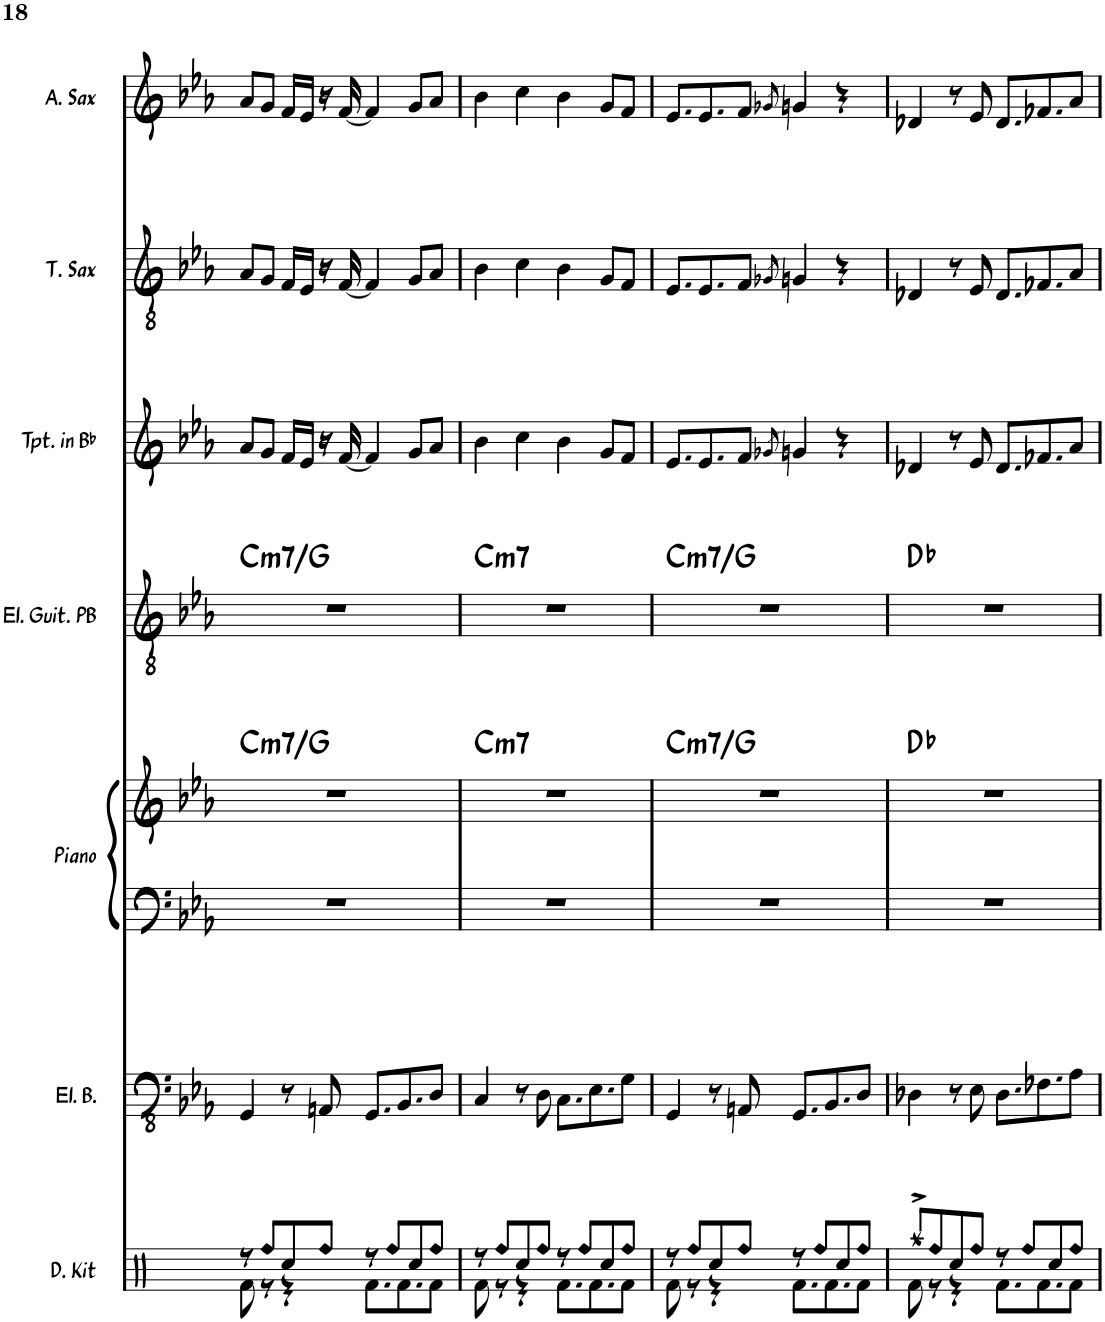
**kern	**kern	**kern	**kern	**harte	**kern	**harte	**kern	**kern	**kern
*part7	*part6	*part5	*part5	*part5	*part4	*part4	*part3	*part2	*part1
*staff8	*staff7	*staff6	*staff5	*	*staff4	*	*staff3	*staff2	*staff1
*I"Drum Kit	*I"Electric Bass	*I"Piano	*	*	*I"Electric Guitar Playback	*	*I"Trumpet in Bb	*I"Tenor Sax	*I"Alto Sax
*I'D. Kit	*I'El. B.	*I'Piano	*	*	*I'El. Guit. PB	*	*I'Tpt. in Bb	*I'T. Sax	*I'A. Sax
!!LO:PB:g=z
*clefX	*clefFv4	*clefF4	*clefG2	*	*clefGv2	*	*clefG2	*clefGv2	*clefG2
*	*	*	*	*	*	*	*Trd1c2	*Trd8c14	*Trd5c9
*k[]	*k[b-e-a-]	*k[b-e-a-]	*k[b-e-a-]	*	*k[b-e-a-]	*	*k[b-e-a-]	*k[b-e-a-]	*k[b-e-a-]
*M4/4	*M4/4	*M4/4	*M4/4	*	*M4/4	*	*M4/4	*M4/4	*M4/4
=59	=59	=59	=59	=59	=59	=59	=59	=59	=59
*^	*	*	*	*	*	*	*	*	*
!	!	!	!	!	!LO:H:kt=m7	!	!LO:H:kt=m7	!	!	!
8r	8Rf\	4GGG/	1r	1r	C:min7/5	1r	C:min7/5	8a-/L	8A-/L	8a-/L
!LO:N:head=diamond	!	!	!	!	!	!	!	!	!	!
8Rff/L	8r	.	.	.	.	.	.	8g/J	8G/J	8g/J
8Rcc/	4r	8r	.	.	.	.	.	16f/LL	16F/LL	16f/LL
.	.	.	.	.	.	.	.	16e-/JJ	16E-/JJ	16e-/JJ
!LO:N:head=diamond	!	!	!	!	!	!	!	!	!	!
8Rff/J	.	8AAAn/	.	.	.	.	.	16r	16r	16r
.	.	.	.	.	.	.	.	[16f/	[16F/	[16f/
8r	8.Rf\L	8.GGG/L	.	.	.	.	.	4f/]	4F/]	4f/]
!LO:N:head=diamond	!	!	!	!	!	!	!	!	!	!
8Rff/L	.	.	.	.	.	.	.	.	.	.
.	8.Rf\	8.BBB-/	.	.	.	.	.	.	.	.
8Rcc/	.	.	.	.	.	.	.	8g/L	8G/L	8g/L
!LO:N:head=diamond	!	!	!	!	!	!	!	!	!	!
8Rff/J	8Rf\J	8DD/J	.	.	.	.	.	8a-/J	8A-/J	8a-/J
=60	=60	=60	=60	=60	=60	=60	=60	=60	=60	=60
!	!	!	!	!	!LO:H:kt=m7	!	!LO:H:kt=m7	!	!	!
8r	8Rf\	4CC/	1r	1r	C:min7	1r	C:min7	4b-\	4B-\	4b-\
!LO:N:head=diamond	!	!	!	!	!	!	!	!	!	!
8Rff/L	8r	.	.	.	.	.	.	.	.	.
8Rcc/	4r	8r	.	.	.	.	.	4cc\	4c\	4cc\
!LO:N:head=diamond	!	!	!	!	!	!	!	!	!	!
8Rff/J	.	8DD\	.	.	.	.	.	.	.	.
8r	8.Rf\L	8.CC\L	.	.	.	.	.	4b-\	4B-\	4b-\
!LO:N:head=diamond	!	!	!	!	!	!	!	!	!	!
8Rff/L	.	.	.	.	.	.	.	.	.	.
.	8.Rf\	8.EE-\	.	.	.	.	.	.	.	.
8Rcc/	.	.	.	.	.	.	.	8g/L	8G/L	8g/L
!LO:N:head=diamond	!	!	!	!	!	!	!	!	!	!
8Rff/J	8Rf\J	8GG\J	.	.	.	.	.	8f/J	8F/J	8f/J
=61	=61	=61	=61	=61	=61	=61	=61	=61	=61	=61
!	!	!	!	!	!LO:H:kt=m7	!	!LO:H:kt=m7	!	!	!
8r	8Rf\	4GGG/	1r	1r	C:min7/5	1r	C:min7/5	8.e-/L	8.E-/L	8.e-/L
!LO:N:head=diamond	!	!	!	!	!	!	!	!	!	!
8Rff/L	8r	.	.	.	.	.	.	.	.	.
.	.	.	.	.	.	.	.	8.e-/	8.E-/	8.e-/
8Rcc/	4r	8r	.	.	.	.	.	.	.	.
!LO:N:head=diamond	!	!	!	!	!	!	!	!	!	!
8Rff/J	.	8AAAn/	.	.	.	.	.	8f/J	8F/J	8f/J
.	.	.	.	.	.	.	.	8qg-X/	8qG-X/	8qg-X/
8r	8.Rf\L	8.GGG/L	.	.	.	.	.	4gn/	4Gn/	4gn/
!LO:N:head=diamond	!	!	!	!	!	!	!	!	!	!
8Rff/L	.	.	.	.	.	.	.	.	.	.
.	8.Rf\	8.BBB-/	.	.	.	.	.	.	.	.
8Rcc/	.	.	.	.	.	.	.	4r	4r	4r
!LO:N:head=diamond	!	!	!	!	!	!	!	!	!	!
8Rff/J	8Rf\J	8DD/J	.	.	.	.	.	.	.	.
=62	=62	=62	=62	=62	=62	=62	=62	=62	=62	=62
8Raa^/L	8Rf\	4DD-X\	1r	1r	Db:maj	1r	Db:maj	4d-X/	4D-X/	4d-X/
!LO:N:head=diamond	!	!	!	!	!	!	!	!	!	!
8Rff/	8r	.	.	.	.	.	.	.	.	.
8Rcc/	4r	8r	.	.	.	.	.	8r	8r	8r
!LO:N:head=diamond	!	!	!	!	!	!	!	!	!	!
8Rff/J	.	8EE-\	.	.	.	.	.	8e-/	8E-/	8e-/
8r	8.Rf\L	8.DD-\L	.	.	.	.	.	8.d-/L	8.D-/L	8.d-/L
!LO:N:head=diamond	!	!	!	!	!	!	!	!	!	!
8Rff/L	.	.	.	.	.	.	.	.	.	.
.	8.Rf\	8.FF-X\	.	.	.	.	.	8.f-X/	8.F-X/	8.f-X/
8Rcc/	.	.	.	.	.	.	.	.	.	.
!LO:N:head=diamond	!	!	!	!	!	!	!	!	!	!
8Rff/J	8Rf\J	8AA-\J	.	.	.	.	.	8a-/J	8A-/J	8a-/J
*v	*v	*	*	*	*	*	*	*	*	*
=	=	=	=	=	=	=	=	=	=
*-	*-	*-	*-	*-	*-	*-	*-	*-	*-
